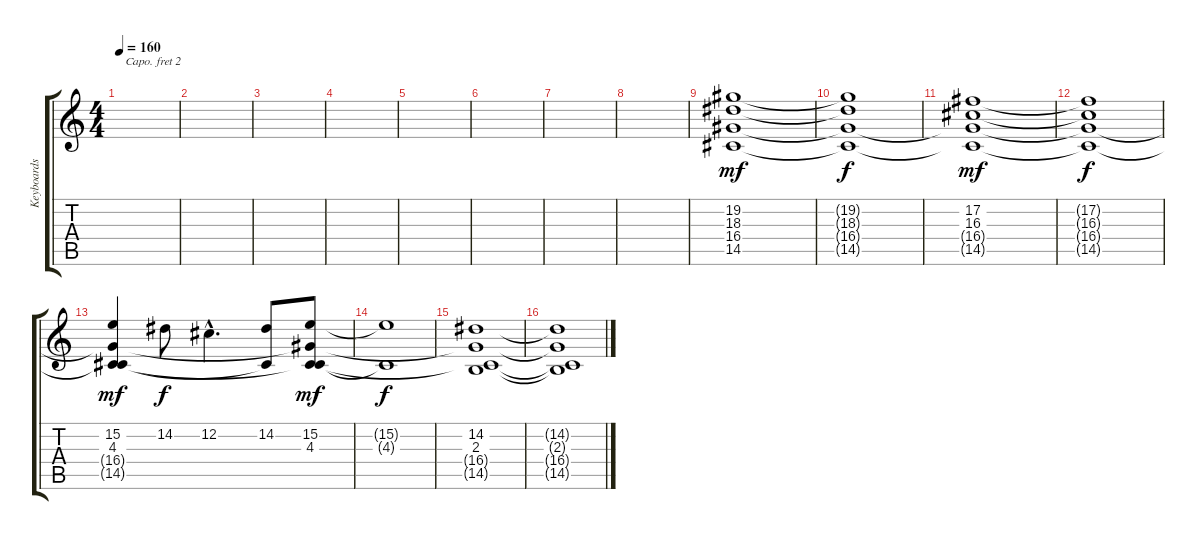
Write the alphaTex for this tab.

\track ("Keyboards" "Keyboards") {instrument synthstrings1}
\staff {score tabs}
\capo 2
\tuning (E4 B3 G3 D3 A2 E2) {hide}
\ts (4 4)
\tempo 160
\clef g2
\ks c
|
|
|
|
|
|
|
|
(19.2 18.3 16.4 14.5).1{dy mf volume 12 balance 8 instrument synthstrings1} |
(19.2{t} 18.3{t} 16.4{t} 14.5{t}).1{dy f} |
(17.2 16.3 16.4{t} 14.5{t}).1{dy mf} |
(17.2{t} 16.3{t} 16.4{t} 14.5{t}).1{dy f} |
(15.2 4.3 16.4{t} 14.5{t}).4{dy mf} 14.2.8{dy f} 12.2{hac}.4{d} (14.2 4.3{t}).8 (15.2 4.3 16.4{t} 14.5{t}).8{dy mf} |
(15.2{t} 4.3{t}).1{dy f} |
(14.2 2.3 16.4{t} 14.5{t}).1 |
(14.2{t} 2.3{t} 16.4{t} 14.5{t}).1
